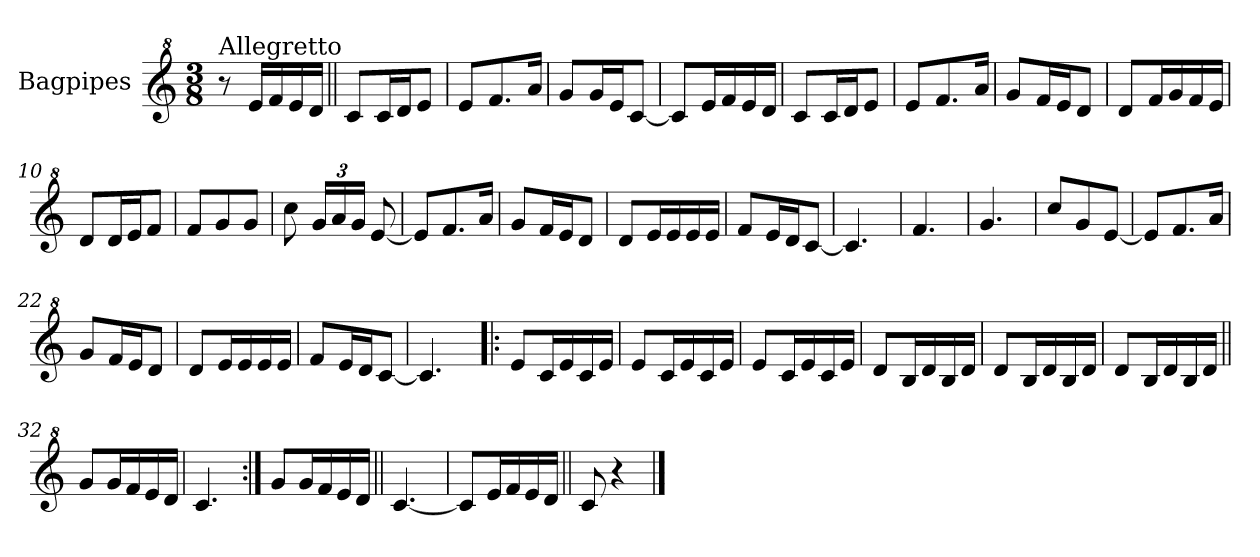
**kern
*part1
*staff1
*I"Bagpipes
*I'Bag
*clefG^2
*k[]
*C:
*M3/8
=1
!LO:TX:a:t=Allegretto
8r
16ee/LL
16ff/
16ee/
16dd/JJ
=2||
8cc/L
16cc/L
16dd/J
8ee/J
=3
8ee/L
8.ff/
16aa/Jk
=4
8gg/L
16gg/L
16ee/J
[8cc/J
=5
8cc/L]
16ee/L
16ff/
16ee/
16dd/JJ
=6
8cc/L
16cc/L
16dd/J
8ee/J
=7
8ee/L
8.ff/
16aa/Jk
=8
8gg/L
16ff/L
16ee/J
8dd/J
!!LO:LB:g=z
=9
8dd/L
16ff/L
16gg/
16ff/
16ee/JJ
=10
8dd/L
16dd/L
16ee/J
8ff/J
=11
8ff/L
8gg/
8gg/J
=12
8ccc\
*Xbrackettup
24gg/LL
24aa/
24gg/JJ
[8ee/
=13
8ee/L]
8.ff/
16aa/Jk
=14
8gg/L
16ff/L
16ee/J
8dd/J
=15
8dd/L
16ee/L
16ee/
16ee/
16ee/JJ
=16
8ff/L
16ee/L
16dd/J
[8cc/J
=17
4.cc/]
!!LO:LB:g=z
=18
4.ff/
=19
4.gg/
=20
8ccc/L
8gg/
[8ee/J
=21
8ee/L]
8.ff/
16aa/Jk
=22
8gg/L
16ff/L
16ee/J
8dd/J
=23
8dd/L
16ee/L
16ee/
16ee/
16ee/JJ
=24
8ff/L
16ee/L
16dd/J
[8cc/J
=25
4.cc/]
=26!|:
8ee/L
16cc/L
16ee/
16cc/
16ee/JJ
=27
8ee/L
16cc/L
16ee/
16cc/
16ee/JJ
!!LO:LB:g=z
=28
8ee/L
16cc/L
16ee/
16cc/
16ee/JJ
=29
8dd/L
16b/L
16dd/
16b/
16dd/JJ
=30
8dd/L
16b/L
16dd/
16b/
16dd/JJ
=31
8dd/L
16b/L
16dd/
16b/
16dd/JJ
=32||
8gg/L
16gg/L
16ff/
16ee/
16dd/JJ
=33
4.cc/
=34:|!
8gg/L
16gg/L
16ff/
16ee/
16dd/JJ
=35||
[4.cc/
!!LO:LB:g=z
=36
8cc/L]
16ee/L
16ff/
16ee/
16dd/JJ
=37||
8cc/
4r
==
*-
